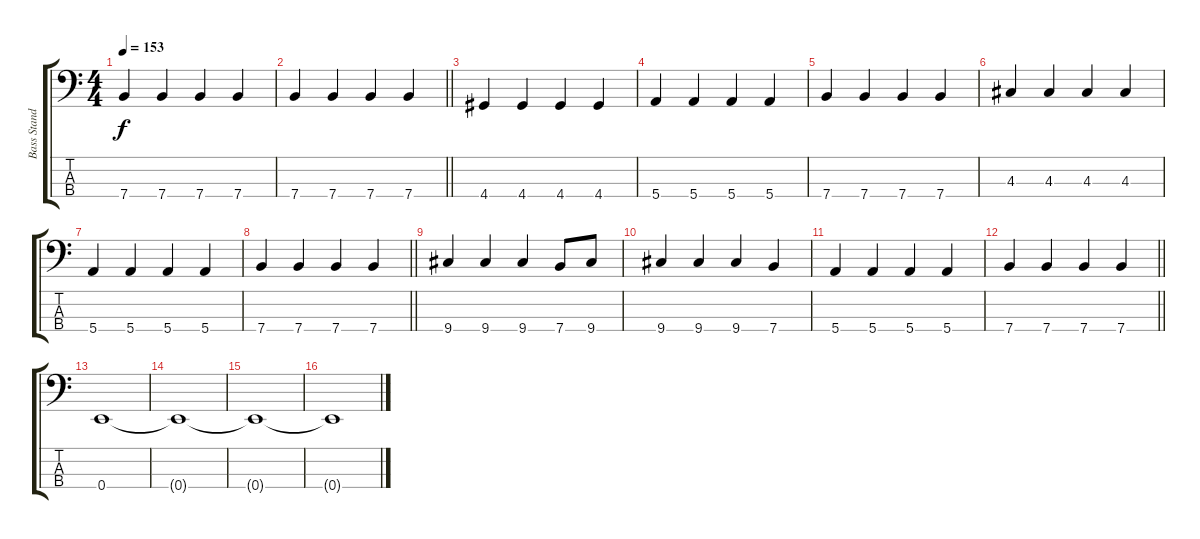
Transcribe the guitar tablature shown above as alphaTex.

\track ("Bass Standard Tuning" "Bass Stand") {instrument electricbassfinger}
\staff {score tabs}
\tuning (G2 D2 A1 E1) {hide}
\ts (4 4)
\tempo 153
\clef f4
\ks c
7.4.4{dy f} 7.4.4 7.4.4 7.4.4 |
\barLineRight lightlight
7.4.4 7.4.4 7.4.4 7.4.4 |
4.4.4 4.4.4 4.4.4 4.4.4 |
5.4.4 5.4.4 5.4.4 5.4.4 |
7.4.4 7.4.4 7.4.4 7.4.4 |
4.3.4 4.3.4 4.3.4 4.3.4 |
5.4.4 5.4.4 5.4.4 5.4.4 |
\barLineRight lightlight
7.4.4 7.4.4 7.4.4 7.4.4 |
9.4.4 9.4.4 9.4.4 7.4.8 9.4.8 |
9.4.4 9.4.4 9.4.4 7.4.4 |
5.4.4 5.4.4 5.4.4 5.4.4 |
\barLineRight lightlight
7.4.4 7.4.4 7.4.4 7.4.4 |
0.4.1 |
0.4{t}.1 |
0.4{t}.1 |
0.4{t}.1
